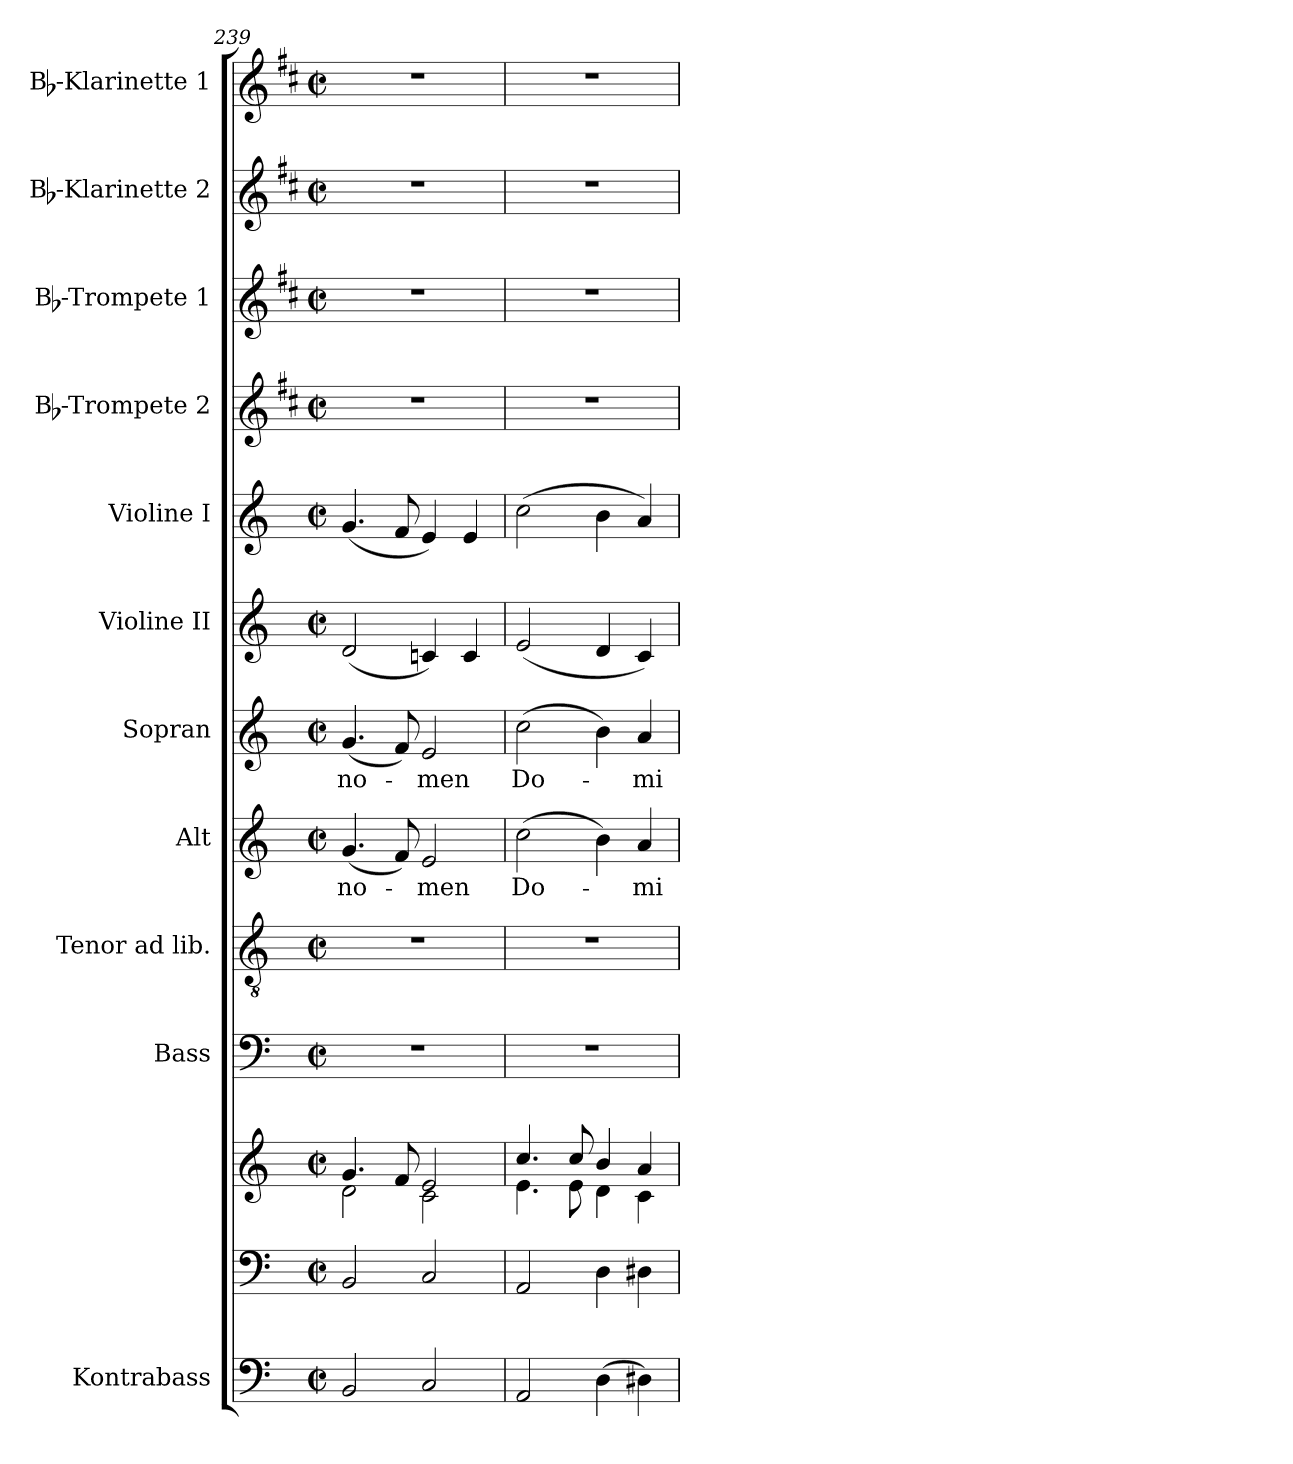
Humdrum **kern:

**kern	**kern	**kern	**kern	**kern	**kern	**text	**kern	**text	**kern	**kern	**kern	**kern	**kern	**kern
*part12	*part11	*part11	*part10	*part9	*part8	*part8	*part7	*part7	*part6	*part5	*part4	*part3	*part2	*part1
*staff13	*staff12	*staff11	*staff10	*staff9	*staff8	*staff8	*staff7	*staff7	*staff6	*staff5	*staff4	*staff3	*staff2	*staff1
*I"Kontrabass	*	*	*I"Bass	*I"Tenor ad lib.	*I"Alt	*	*I"Sopran	*	*I"Violine II	*I"Violine I	*I"Bb-Trompete 2	*I"Bb-Trompete 1	*I"Bb-Klarinette 2	*I"Bb-Klarinette 1
*I'Kb.	*	*	*I'B.	*I'T.	*I'A.	*	*I'S.	*	*I'Vl. II	*I'Vl. I	*I'Bb Trp. 2	*I'Bb Trp. 1	*I'Bb Kl. 2	*I'Bb Kl. 1
*clefF4	*clefF4	*clefG2	*clefF4	*clefGv2	*clefG2	*	*clefG2	*	*clefG2	*clefG2	*clefG2	*clefG2	*clefG2	*clefG2
*ITrd7c12	*	*	*	*	*	*	*	*	*	*	*ITrd1c2	*ITrd1c2	*ITrd1c2	*ITrd1c2
*k[]	*k[]	*k[]	*k[]	*k[]	*k[]	*	*k[]	*	*k[]	*k[]	*k[]	*k[]	*k[]	*k[]
*C:	*C:	*C:	*C:	*C:	*C:	*	*C:	*	*C:	*C:	*C:	*C:	*C:	*C:
*M2/2	*M2/2	*M2/2	*M2/2	*M2/2	*M2/2	*	*M2/2	*	*M2/2	*M2/2	*M2/2	*M2/2	*M2/2	*M2/2
*met(c|)	*met(c|)	*met(c|)	*met(c|)	*met(c|)	*met(c|)	*	*met(c|)	*	*met(c|)	*met(c|)	*met(c|)	*met(c|)	*met(c|)	*met(c|)
=239	=239	=239	=239	=239	=239	=239	=239	=239	=239	=239	=239	=239	=239	=239
*	*	*^	*	*	*	*	*	*	*	*	*	*	*	*
!	!	!	!	!	!	!	!LO:LY:b	!	!LO:LY:b	!	!	!	!	!	!
2BBB/	2BB/	4.g/	2d\	1r	1r	(<4.g/	no-	(<4.g/	no-	(<2d/	(<4.g/	1r	1r	1r	1r
.	.	8f/	.	.	.	8f/)	.	8f/)	.	.	8f/	.	.	.	.
!	!	!	!	!	!	!	!LO:LY:b	!	!LO:LY:b	!	!	!	!	!	!
2CC/	2C/	2e/	2c\	.	.	2e/	-men	2e/	-men	4cn/)	4e/)	.	.	.	.
.	.	.	.	.	.	.	.	.	.	4c/	4e/	.	.	.	.
=240	=240	=240	=240	=240	=240	=240	=240	=240	=240	=240	=240	=240	=240	=240	=240
!	!	!	!	!	!	!	!LO:LY:b	!	!LO:LY:b	!	!	!	!	!	!
2AAA/	2AA/	4.cc/	4.e\	1r	1r	(>2cc\	Do-	(>2cc\	Do-	(<2e/	(<2cc\	1r	1r	1r	1r
.	.	8cc/	8e\	.	.	.	.	.	.	.	.	.	.	.	.
(>4DD\	4D\	4b/	4d\	.	.	4b\)	.	4b\)	.	4d/	4b\	.	.	.	.
!	!	!	!	!	!	!	!LO:LY:b	!	!LO:LY:b	!	!	!	!	!	!
4DD#X\)	4D#X\	4a/	4c\	.	.	4a/	-mi-	4a/	-mi-	4c/)	4a/)	.	.	.	.
*	*	*v	*v	*	*	*	*	*	*	*	*	*	*	*	*
=	=	=	=	=	=	=	=	=	=	=	=	=	=	=
*-	*-	*-	*-	*-	*-	*-	*-	*-	*-	*-	*-	*-	*-	*-
